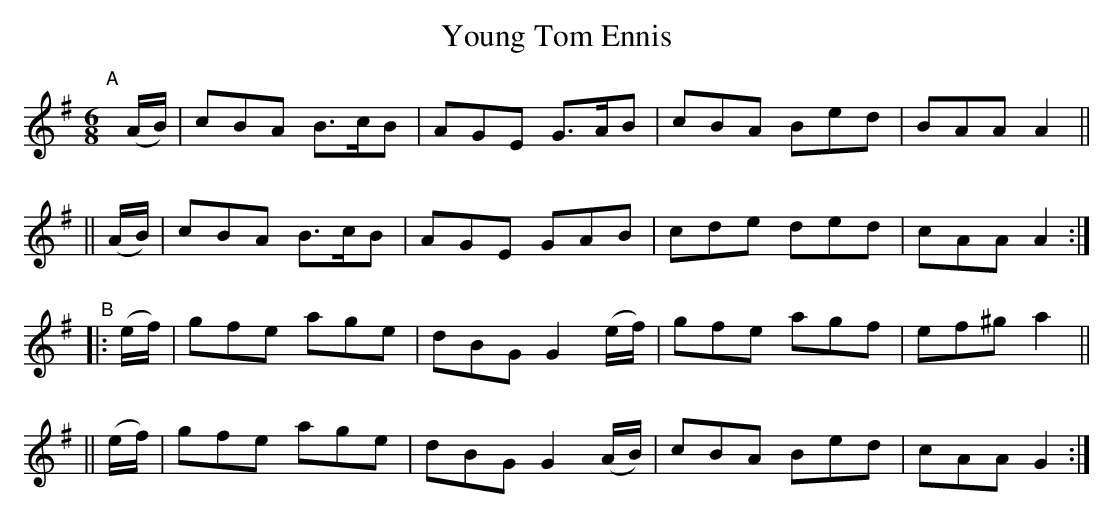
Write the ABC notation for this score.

X:1
T: Young Tom Ennis
M: 6/8
L: 1/8
K: Ador
"^A"\
[|](A/B/) | cBA B>cB | AGE G>AB | cBA Bed | BAA A2 ||
|| (A/B/) | cBA B>cB | AGE GAB | cde ded | cAA A2 :|
"^B"\
|: (e/f/) | gfe age | dBG G2 (e/f/) | gfe agf | ef^g a2 ||
|| (e/f/) | gfe age | dBG G2 (A/B/) | cBA Bed | cAA G2 :|
